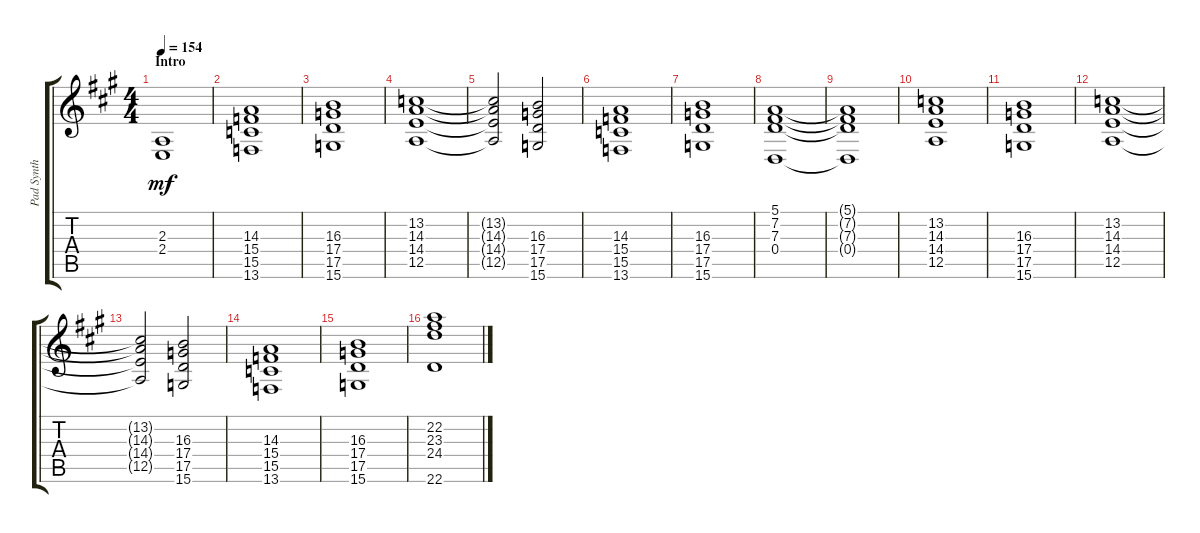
\track ("Pad Synth" "Pad Synth") {instrument pad2warm}
\staff {score tabs}
\tuning (E4 B3 G3 D3 A2 E2) {hide}
\ts (4 4)
\section ("" "Intro")
\tempo 154
\clef g2
\ks a
(2.3 2.4).1{dy mf instrument pad2warm} |
(14.3 15.4 15.5 13.6).1 |
(16.3 17.4 17.5 15.6).1 |
(13.2 14.3 14.4 12.5).1 |
(13.2{t} 14.3{t} 14.4{t} 12.5{t}).2 (16.3 17.4 17.5 15.6).2 |
(14.3 15.4 15.5 13.6).1 |
(16.3 17.4 17.5 15.6).1 |
(5.1 7.2 7.3 0.4).1 |
(5.1{t} 7.2{t} 7.3{t} 0.4{t}).1 |
(13.2 14.3 14.4 12.5).1 |
(16.3 17.4 17.5 15.6).1 |
(13.2 14.3 14.4 12.5).1 |
(13.2{t} 14.3{t} 14.4{t} 12.5{t}).2 (16.3 17.4 17.5 15.6).2 |
(14.3 15.4 15.5 13.6).1 |
(16.3 17.4 17.5 15.6).1 |
(22.2 23.3 24.4 22.6).1
